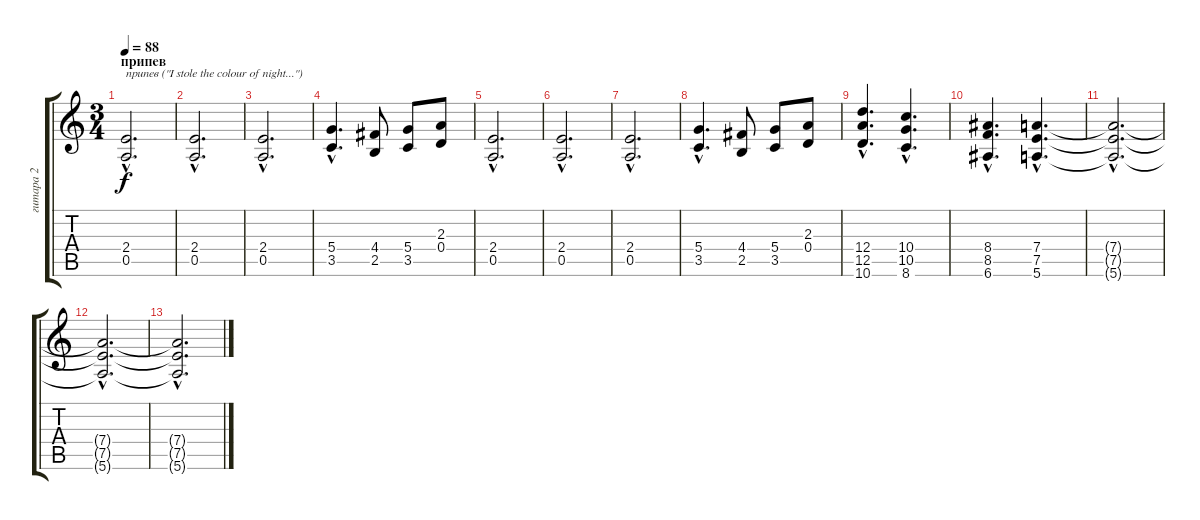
\track ("гитара 2" "гитара 2") {instrument distortionguitar}
\staff {score tabs}
\tuning (E4 B3 G3 D3 A2 E2) {hide}
\ts (3 4)
\section ("" "припев")
\tempo 88
\clef g2
\ks c
(2.4{hac} 0.5{hac}).2{d txt "припев (\"I stole the colour of night...\")" dy f} |
(2.4{hac} 0.5{hac}).2{d} |
(2.4{hac} 0.5{hac}).2{d} |
(5.4{hac} 3.5{hac}).4{d} (4.4 2.5).8 (5.4 3.5).8 (2.3 0.4).8 |
(2.4{hac} 0.5{hac}).2{d} |
(2.4{hac} 0.5{hac}).2{d} |
(2.4{hac} 0.5{hac}).2{d} |
(5.4{hac} 3.5{hac}).4{d} (4.4 2.5).8 (5.4 3.5).8 (2.3 0.4).8 |
(12.4{hac} 12.5{hac} 10.6{hac}).4{d} (10.4{hac} 10.5{hac} 8.6{hac}).4{d} |
(8.4{hac} 8.5{hac} 6.6{hac}).4{d} (7.4{hac} 7.5{hac} 5.6{hac}).4{d volume 0} |
(7.4{hac t} 7.5{hac t} 5.6{hac t}).2{d} |
(7.4{hac t} 7.5{hac t} 5.6{hac t}).2{d} |
(7.4{hac t} 7.5{hac t} 5.6{hac t}).2{d}
